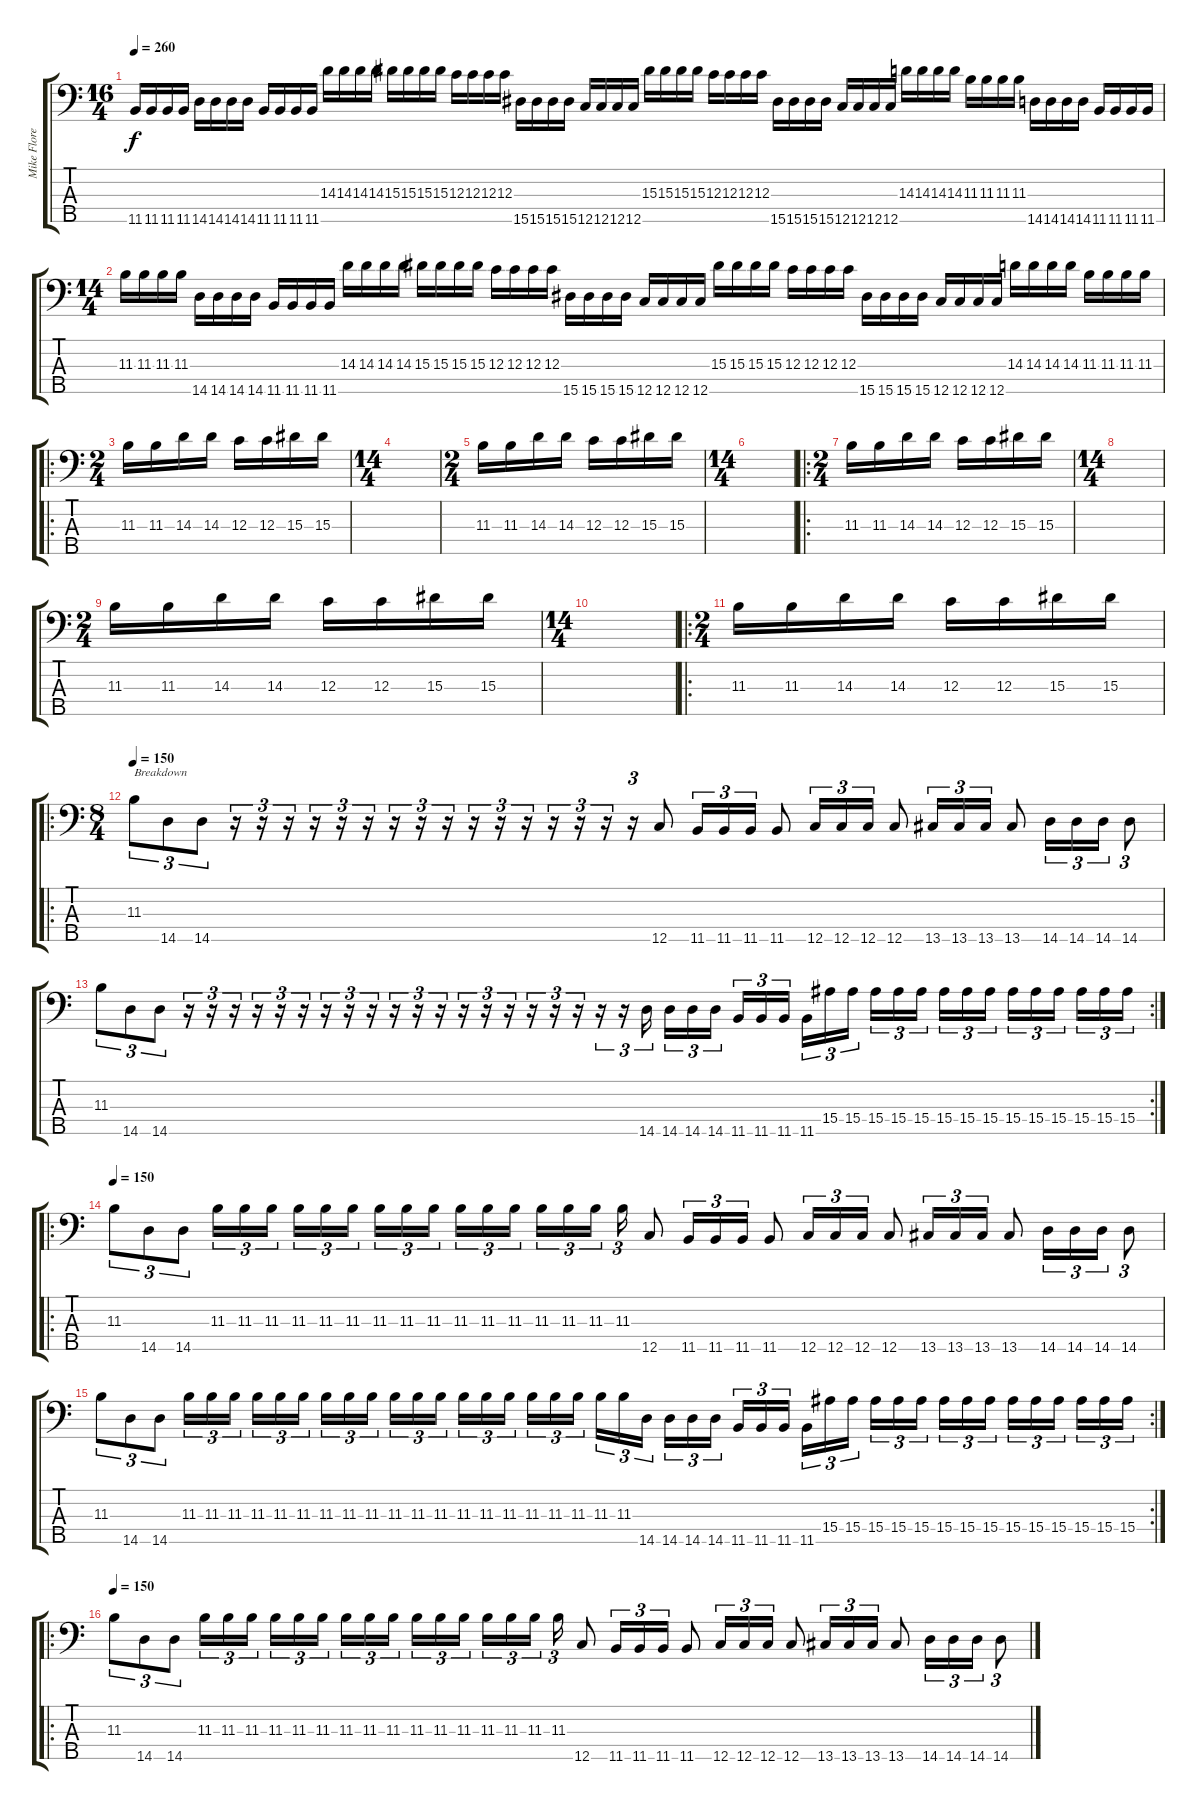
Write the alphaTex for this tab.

\track ("Mike Flores" "Mike Flore") {instrument electricbassfinger}
\staff {score tabs}
\tuning (A2 F2 C2 G1 C1) {hide}
\ts (16 4)
\tempo 260
\clef f4
\ks c
11.5.16{dy f} 11.5.16 11.5.16 11.5.16 14.5.16 14.5.16 14.5.16 14.5.16 11.5.16 11.5.16 11.5.16 11.5.16 14.3.16 14.3.16 14.3.16 14.3.16 15.3.16 15.3.16 15.3.16 15.3.16 12.3.16 12.3.16 12.3.16 12.3.16 15.5.16 15.5.16 15.5.16 15.5.16 12.5.16 12.5.16 12.5.16 12.5.16 15.3.16 15.3.16 15.3.16 15.3.16 12.3.16 12.3.16 12.3.16 12.3.16 15.5.16 15.5.16 15.5.16 15.5.16 12.5.16 12.5.16 12.5.16 12.5.16 14.3.16 14.3.16 14.3.16 14.3.16 11.3.16 11.3.16 11.3.16 11.3.16 14.5.16 14.5.16 14.5.16 14.5.16 11.5.16 11.5.16 11.5.16 11.5.16 |
\ts (14 4)
11.3.16 11.3.16 11.3.16 11.3.16 14.5.16 14.5.16 14.5.16 14.5.16 11.5.16 11.5.16 11.5.16 11.5.16 14.3.16 14.3.16 14.3.16 14.3.16 15.3.16 15.3.16 15.3.16 15.3.16 12.3.16 12.3.16 12.3.16 12.3.16 15.5.16 15.5.16 15.5.16 15.5.16 12.5.16 12.5.16 12.5.16 12.5.16 15.3.16 15.3.16 15.3.16 15.3.16 12.3.16 12.3.16 12.3.16 12.3.16 15.5.16 15.5.16 15.5.16 15.5.16 12.5.16 12.5.16 12.5.16 12.5.16 14.3.16 14.3.16 14.3.16 14.3.16 11.3.16 11.3.16 11.3.16 11.3.16 |
\ro
\ts (2 4)
11.3.16 11.3.16 14.3.16 14.3.16 12.3.16 12.3.16 15.3.16 15.3.16 |
\ts (14 4)
|
\ts (2 4)
11.3.16 11.3.16 14.3.16 14.3.16 12.3.16 12.3.16 15.3.16 15.3.16 |
\ts (14 4)
|
\ro
\ts (2 4)
11.3.16 11.3.16 14.3.16 14.3.16 12.3.16 12.3.16 15.3.16 15.3.16 |
\ts (14 4)
|
\ts (2 4)
11.3.16 11.3.16 14.3.16 14.3.16 12.3.16 12.3.16 15.3.16 15.3.16 |
\ts (14 4)
|
\ro
\ts (2 4)
11.3.16 11.3.16 14.3.16 14.3.16 12.3.16 12.3.16 15.3.16 15.3.16 |
\ro
\ts (8 4)
\tempo 150
11.3.8{tu (3 2) txt "Breakdown"} 14.5.8{tu (3 2)} 14.5.8{tu (3 2)} r.16{tu (3 2)} r.16{tu (3 2)} r.16{tu (3 2)} r.16{tu (3 2)} r.16{tu (3 2)} r.16{tu (3 2)} r.16{tu (3 2)} r.16{tu (3 2)} r.16{tu (3 2)} r.16{tu (3 2)} r.16{tu (3 2)} r.16{tu (3 2)} r.16{tu (3 2)} r.16{tu (3 2)} r.16{tu (3 2)} r.16{tu (3 2)} 12.5.8 11.5.16{tu (3 2)} 11.5.16{tu (3 2)} 11.5.16{tu (3 2)} 11.5.8 12.5.16{tu (3 2)} 12.5.16{tu (3 2)} 12.5.16{tu (3 2)} 12.5.8 13.5.16{tu (3 2)} 13.5.16{tu (3 2)} 13.5.16{tu (3 2)} 13.5.8 14.5.16{tu (3 2)} 14.5.16{tu (3 2)} 14.5.16{tu (3 2)} 14.5.8{tu (3 2)} |
\rc 2
11.3.8{tu (3 2)} 14.5.8{tu (3 2)} 14.5.8{tu (3 2)} r.16{tu (3 2)} r.16{tu (3 2)} r.16{tu (3 2)} r.16{tu (3 2)} r.16{tu (3 2)} r.16{tu (3 2)} r.16{tu (3 2)} r.16{tu (3 2)} r.16{tu (3 2)} r.16{tu (3 2)} r.16{tu (3 2)} r.16{tu (3 2)} r.16{tu (3 2)} r.16{tu (3 2)} r.16{tu (3 2)} r.16{tu (3 2)} r.16{tu (3 2)} r.16{tu (3 2)} r.16{tu (3 2)} r.16{tu (3 2)} 14.5.16{tu (3 2) beam splitsecondary} 14.5.16{tu (3 2)} 14.5.16{tu (3 2)} 14.5.16{tu (3 2)} 11.5.16{tu (3 2)} 11.5.16{tu (3 2)} 11.5.16{tu (3 2) beam splitsecondary} 11.5.16{tu (3 2)} 15.4.16{tu (3 2)} 15.4.16{tu (3 2)} 15.4.16{tu (3 2)} 15.4.16{tu (3 2)} 15.4.16{tu (3 2) beam splitsecondary} 15.4.16{tu (3 2)} 15.4.16{tu (3 2)} 15.4.16{tu (3 2)} 15.4.16{tu (3 2)} 15.4.16{tu (3 2)} 15.4.16{tu (3 2) beam splitsecondary} 15.4.16{tu (3 2)} 15.4.16{tu (3 2)} 15.4.16{tu (3 2)} |
\ro
\tempo 150
11.3.8{tu (3 2)} 14.5.8{tu (3 2)} 14.5.8{tu (3 2)} 11.3.16{tu (3 2)} 11.3.16{tu (3 2)} 11.3.16{tu (3 2) beam splitsecondary} 11.3.16{tu (3 2)} 11.3.16{tu (3 2)} 11.3.16{tu (3 2)} 11.3.16{tu (3 2)} 11.3.16{tu (3 2)} 11.3.16{tu (3 2) beam splitsecondary} 11.3.16{tu (3 2)} 11.3.16{tu (3 2)} 11.3.16{tu (3 2)} 11.3.16{tu (3 2)} 11.3.16{tu (3 2)} 11.3.16{tu (3 2) beam splitsecondary} 11.3.16{tu (3 2)} 12.5.8 11.5.16{tu (3 2)} 11.5.16{tu (3 2)} 11.5.16{tu (3 2)} 11.5.8 12.5.16{tu (3 2)} 12.5.16{tu (3 2)} 12.5.16{tu (3 2)} 12.5.8 13.5.16{tu (3 2)} 13.5.16{tu (3 2)} 13.5.16{tu (3 2)} 13.5.8 14.5.16{tu (3 2)} 14.5.16{tu (3 2)} 14.5.16{tu (3 2)} 14.5.8{tu (3 2)} |
\rc 2
11.3.8{tu (3 2)} 14.5.8{tu (3 2)} 14.5.8{tu (3 2)} 11.3.16{tu (3 2)} 11.3.16{tu (3 2)} 11.3.16{tu (3 2) beam splitsecondary} 11.3.16{tu (3 2)} 11.3.16{tu (3 2)} 11.3.16{tu (3 2)} 11.3.16{tu (3 2)} 11.3.16{tu (3 2)} 11.3.16{tu (3 2) beam splitsecondary} 11.3.16{tu (3 2)} 11.3.16{tu (3 2)} 11.3.16{tu (3 2)} 11.3.16{tu (3 2)} 11.3.16{tu (3 2)} 11.3.16{tu (3 2) beam splitsecondary} 11.3.16{tu (3 2)} 11.3.16{tu (3 2)} 11.3.16{tu (3 2)} 11.3.16{tu (3 2)} 11.3.16{tu (3 2)} 14.5.16{tu (3 2) beam splitsecondary} 14.5.16{tu (3 2)} 14.5.16{tu (3 2)} 14.5.16{tu (3 2)} 11.5.16{tu (3 2)} 11.5.16{tu (3 2)} 11.5.16{tu (3 2) beam splitsecondary} 11.5.16{tu (3 2)} 15.4.16{tu (3 2)} 15.4.16{tu (3 2)} 15.4.16{tu (3 2)} 15.4.16{tu (3 2)} 15.4.16{tu (3 2) beam splitsecondary} 15.4.16{tu (3 2)} 15.4.16{tu (3 2)} 15.4.16{tu (3 2)} 15.4.16{tu (3 2)} 15.4.16{tu (3 2)} 15.4.16{tu (3 2) beam splitsecondary} 15.4.16{tu (3 2)} 15.4.16{tu (3 2)} 15.4.16{tu (3 2)} |
\ro
\tempo 150
11.3.8{tu (3 2)} 14.5.8{tu (3 2)} 14.5.8{tu (3 2)} 11.3.16{tu (3 2)} 11.3.16{tu (3 2)} 11.3.16{tu (3 2) beam splitsecondary} 11.3.16{tu (3 2)} 11.3.16{tu (3 2)} 11.3.16{tu (3 2)} 11.3.16{tu (3 2)} 11.3.16{tu (3 2)} 11.3.16{tu (3 2) beam splitsecondary} 11.3.16{tu (3 2)} 11.3.16{tu (3 2)} 11.3.16{tu (3 2)} 11.3.16{tu (3 2)} 11.3.16{tu (3 2)} 11.3.16{tu (3 2) beam splitsecondary} 11.3.16{tu (3 2)} 12.5.8 11.5.16{tu (3 2)} 11.5.16{tu (3 2)} 11.5.16{tu (3 2)} 11.5.8 12.5.16{tu (3 2)} 12.5.16{tu (3 2)} 12.5.16{tu (3 2)} 12.5.8 13.5.16{tu (3 2)} 13.5.16{tu (3 2)} 13.5.16{tu (3 2)} 13.5.8 14.5.16{tu (3 2)} 14.5.16{tu (3 2)} 14.5.16{tu (3 2)} 14.5.8{tu (3 2)}
